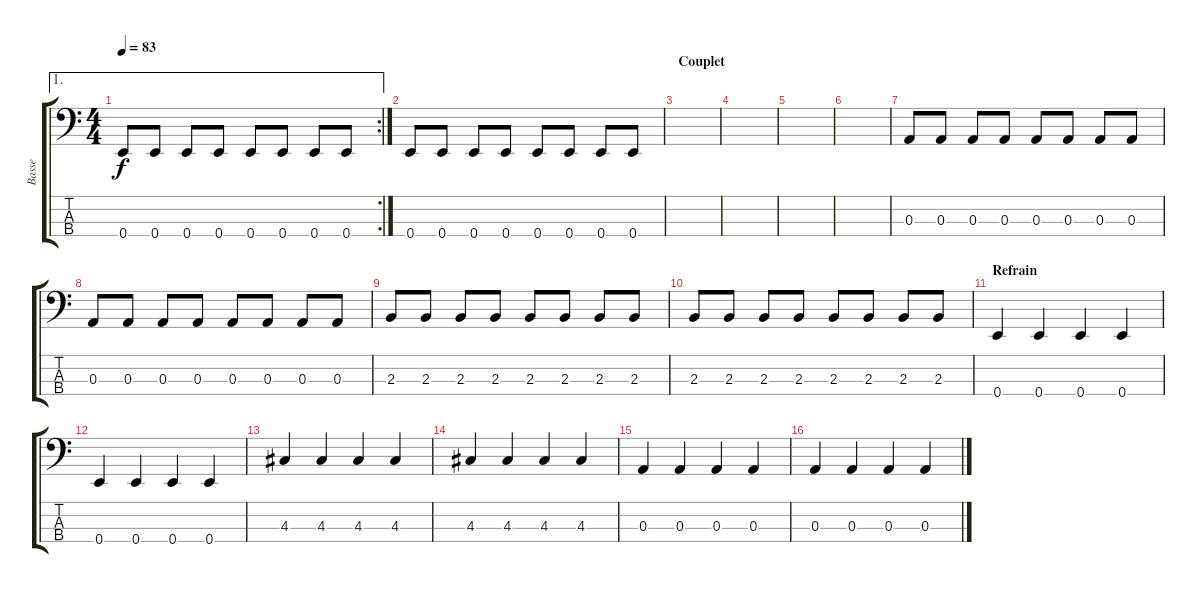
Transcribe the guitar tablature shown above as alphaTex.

\track ("Basse" "Basse") {instrument electricbassfinger}
\staff {score tabs}
\tuning (G2 D2 A1 E1) {hide}
\ae 1
\rc 2
\ts (4 4)
\tempo 83
\clef f4
\ks c
0.4.8{dy f} 0.4.8 0.4.8 0.4.8 0.4.8 0.4.8 0.4.8 0.4.8 |
0.4.8 0.4.8 0.4.8 0.4.8 0.4.8 0.4.8 0.4.8 0.4.8 |
\section ("" "Couplet")
|
|
|
|
0.3.8 0.3.8 0.3.8 0.3.8 0.3.8 0.3.8 0.3.8 0.3.8 |
0.3.8 0.3.8 0.3.8 0.3.8 0.3.8 0.3.8 0.3.8 0.3.8 |
2.3.8 2.3.8 2.3.8 2.3.8 2.3.8 2.3.8 2.3.8 2.3.8 |
2.3.8 2.3.8 2.3.8 2.3.8 2.3.8 2.3.8 2.3.8 2.3.8 |
\section ("" "Refrain")
0.4.4 0.4.4 0.4.4 0.4.4 |
0.4.4 0.4.4 0.4.4 0.4.4 |
4.3.4 4.3.4 4.3.4 4.3.4 |
4.3.4 4.3.4 4.3.4 4.3.4 |
0.3.4 0.3.4 0.3.4 0.3.4 |
0.3.4 0.3.4 0.3.4 0.3.4
